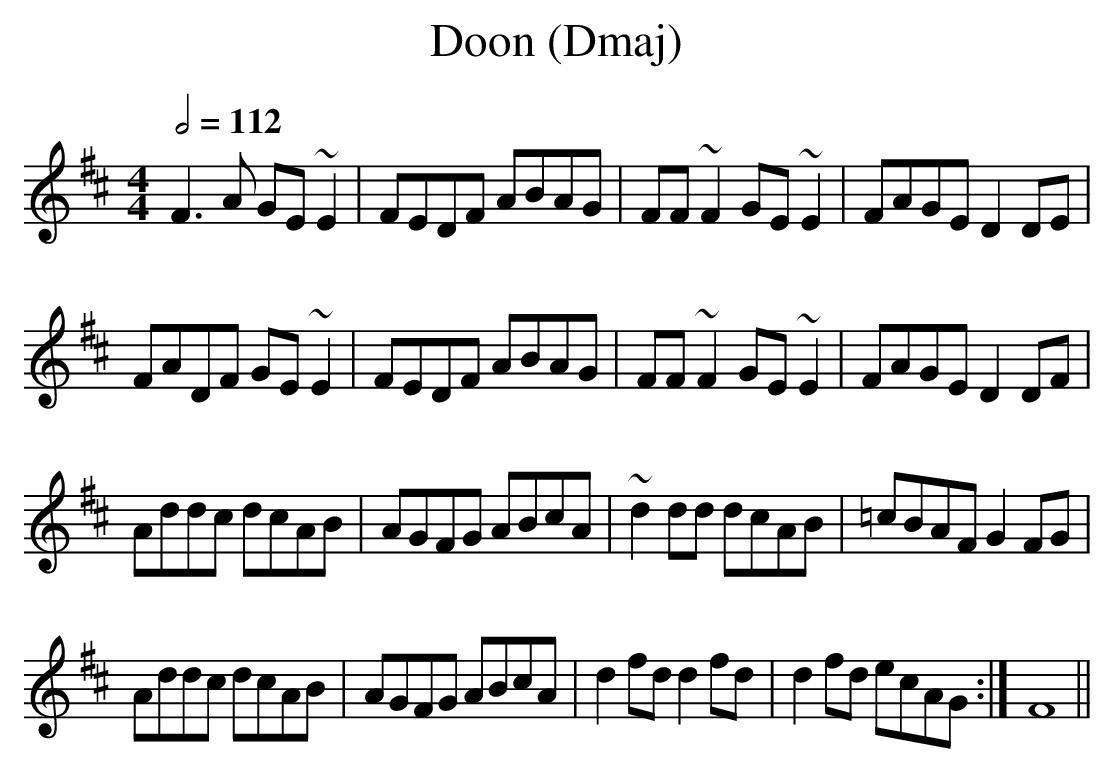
X:1
T:Doon (Dmaj) %1
Q:1/2=112
M:4/4
L:1/8
K:Dmaj
F3A GE~E2|FEDF ABAG|FF ~F2 GE~E2|FAGE D2DE|
FADF GE~E2|FEDF ABAG|FF ~F2 GE~E2|FAGE D2DF|
Addc dcAB|AGFG ABcA|~d2dd dcAB|=cBAF G2 FG|
Addc dcAB|AGFG ABcA|d2fd d2fd|d2fd ecAG:|F8||
